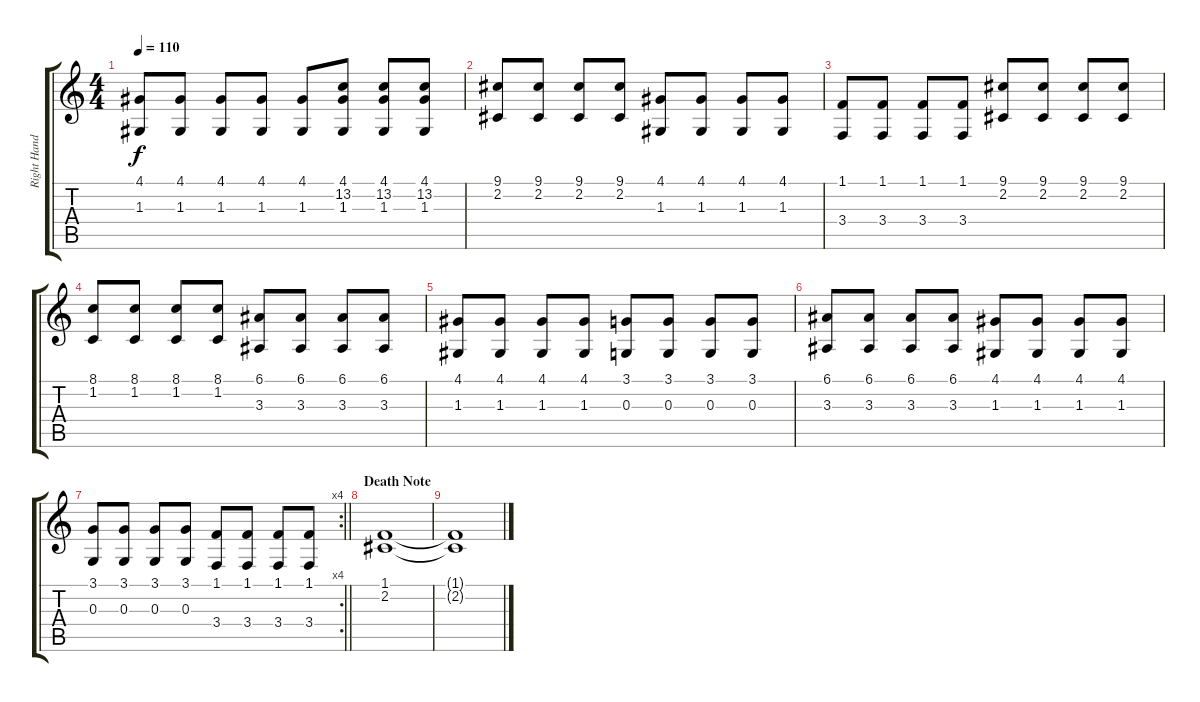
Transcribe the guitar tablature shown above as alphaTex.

\track ("Right Hand" "Right Hand") {instrument acousticgrandpiano}
\staff {score tabs}
\tuning (E4 B3 G3 D3 A2 E2) {hide}
\ts (4 4)
\tempo 110
\clef g2
\ks c
(4.1 1.3).8{dy f} (4.1 1.3).8 (4.1 1.3).8 (4.1 1.3).8 (4.1 1.3).8 (4.1 13.2 1.3).8 (4.1 13.2 1.3).8 (4.1 13.2 1.3).8 |
(9.1 2.2).8 (9.1 2.2).8 (9.1 2.2).8 (9.1 2.2).8 (4.1 1.3).8 (4.1 1.3).8 (4.1 1.3).8 (4.1 1.3).8 |
(1.1 3.4).8 (1.1 3.4).8 (1.1 3.4).8 (1.1 3.4).8 (9.1 2.2).8 (9.1 2.2).8 (9.1 2.2).8 (9.1 2.2).8 |
(8.1 1.2).8 (8.1 1.2).8 (8.1 1.2).8 (8.1 1.2).8 (6.1 3.3).8 (6.1 3.3).8 (6.1 3.3).8 (6.1 3.3).8 |
(4.1 1.3).8 (4.1 1.3).8 (4.1 1.3).8 (4.1 1.3).8 (3.1 0.3).8 (3.1 0.3).8 (3.1 0.3).8 (3.1 0.3).8 |
(6.1 3.3).8 (6.1 3.3).8 (6.1 3.3).8 (6.1 3.3).8 (4.1 1.3).8 (4.1 1.3).8 (4.1 1.3).8 (4.1 1.3).8 |
\rc 4
\barLineRight lightlight
(3.1 0.3).8 (3.1 0.3).8 (3.1 0.3).8 (3.1 0.3).8 (1.1 3.4).8 (1.1 3.4).8 (1.1 3.4).8 (1.1 3.4).8 |
\section ("" "Death Note")
(1.1 2.2).1 |
(1.1{t} 2.2{t}).1
